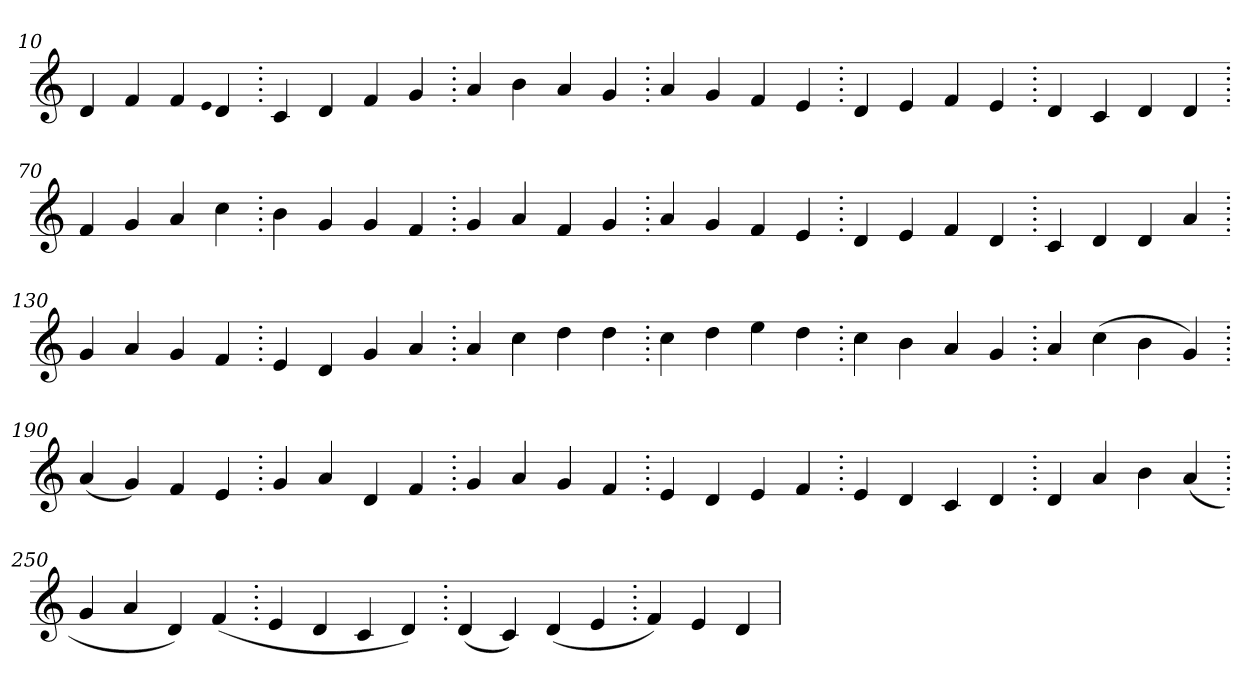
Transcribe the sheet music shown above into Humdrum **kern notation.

**kern
*part1
*staff1
*clefG2
=10.
4d
4f
4f
qqe
4d
=20.
4c
4d
4f
4g
=30.
4a
4b
4a
4g
=40.
4a
4g
4f
4e
=50.
4d
4e
4f
4e
=60.
4d
4c
4d
4d
=70.
4f
4g
4a
4cc
=80.
4b
4g
4g
4f
=90.
4g
4a
4f
4g
=100.
4a
4g
4f
4e
=110.
4d
4e
4f
4d
=120.
4c
4d
4d
4a
=130.
4g
4a
4g
4f
=140.
4e
4d
4g
4a
=150.
4a
4cc
4dd
4dd
=160.
4cc
4dd
4ee
4dd
=170.
4cc
4b
4a
4g
=180.
4a
(>4cc
4b
4g)
=190.
(>4a
4g)
4f
4e
=200.
4g
4a
4d
4f
=210.
4g
4a
4g
4f
=220.
4e
4d
4e
4f
=230.
4e
4d
4c
4d
=240.
4d
4a
4b
(>4a
=250.
4g
4a
4d)
(>4f
=260.
4e
4d
4c
4d)
=270.
(>4d
4c)
(>4d
4e
=280.
4f)
4e
4d
=
*-
